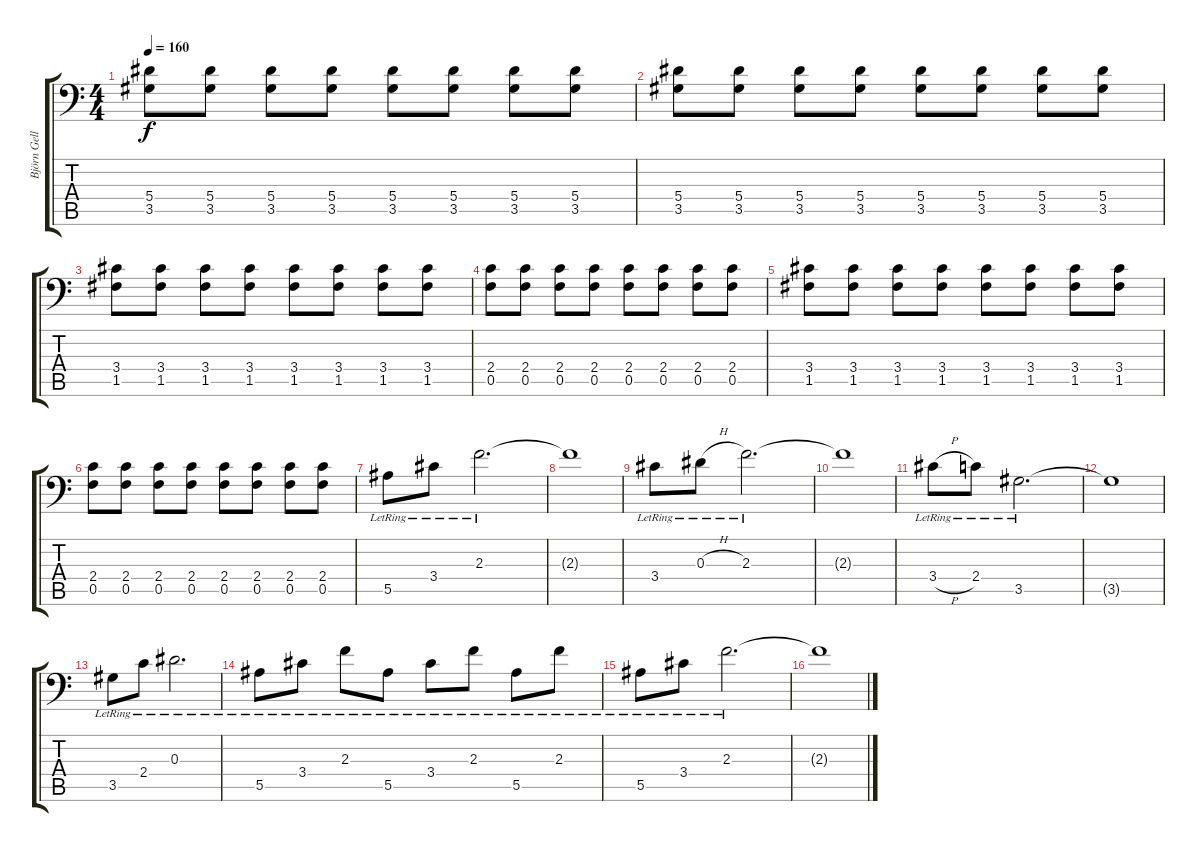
\track ("Björn Gellotte" "Björn Gell") {instrument distortionguitar}
\staff {score tabs}
\tuning (C4 G3 Eb3 Bb2 F2 Bb1) {hide}
\ts (4 4)
\tempo 160
\clef f4
\ks c
(5.4 3.5).8{dy f} (5.4 3.5).8 (5.4 3.5).8 (5.4 3.5).8 (5.4 3.5).8 (5.4 3.5).8 (5.4 3.5).8 (5.4 3.5).8 |
(5.4 3.5).8 (5.4 3.5).8 (5.4 3.5).8 (5.4 3.5).8 (5.4 3.5).8 (5.4 3.5).8 (5.4 3.5).8 (5.4 3.5).8 |
(3.4 1.5).8 (3.4 1.5).8 (3.4 1.5).8 (3.4 1.5).8 (3.4 1.5).8 (3.4 1.5).8 (3.4 1.5).8 (3.4 1.5).8 |
(2.4 0.5).8 (2.4 0.5).8 (2.4 0.5).8 (2.4 0.5).8 (2.4 0.5).8 (2.4 0.5).8 (2.4 0.5).8 (2.4 0.5).8 |
(3.4 1.5).8 (3.4 1.5).8 (3.4 1.5).8 (3.4 1.5).8 (3.4 1.5).8 (3.4 1.5).8 (3.4 1.5).8 (3.4 1.5).8 |
(2.4 0.5).8 (2.4 0.5).8 (2.4 0.5).8 (2.4 0.5).8 (2.4 0.5).8 (2.4 0.5).8 (2.4 0.5).8 (2.4 0.5).8 |
5.5{lr}.8{balance 16 instrument acousticguitarsteel} 3.4{lr}.8 2.3{lr}.2{d} |
2.3{t}.1 |
3.4{lr}.8 0.3{h lr}.8 2.3{lr}.2{d} |
2.3{t}.1 |
3.4{h lr}.8 2.4{lr}.8 3.5{lr}.2{d} |
3.5{t}.1 |
3.5{lr}.8 2.4{lr}.8 0.3{lr}.2{d} |
5.5{lr}.8 3.4{lr}.8 2.3{lr}.8 5.5{lr}.8 3.4{lr}.8 2.3{lr}.8 5.5{lr}.8 2.3{lr}.8 |
5.5{lr}.8 3.4{lr}.8 2.3{lr}.2{d} |
2.3{t}.1
